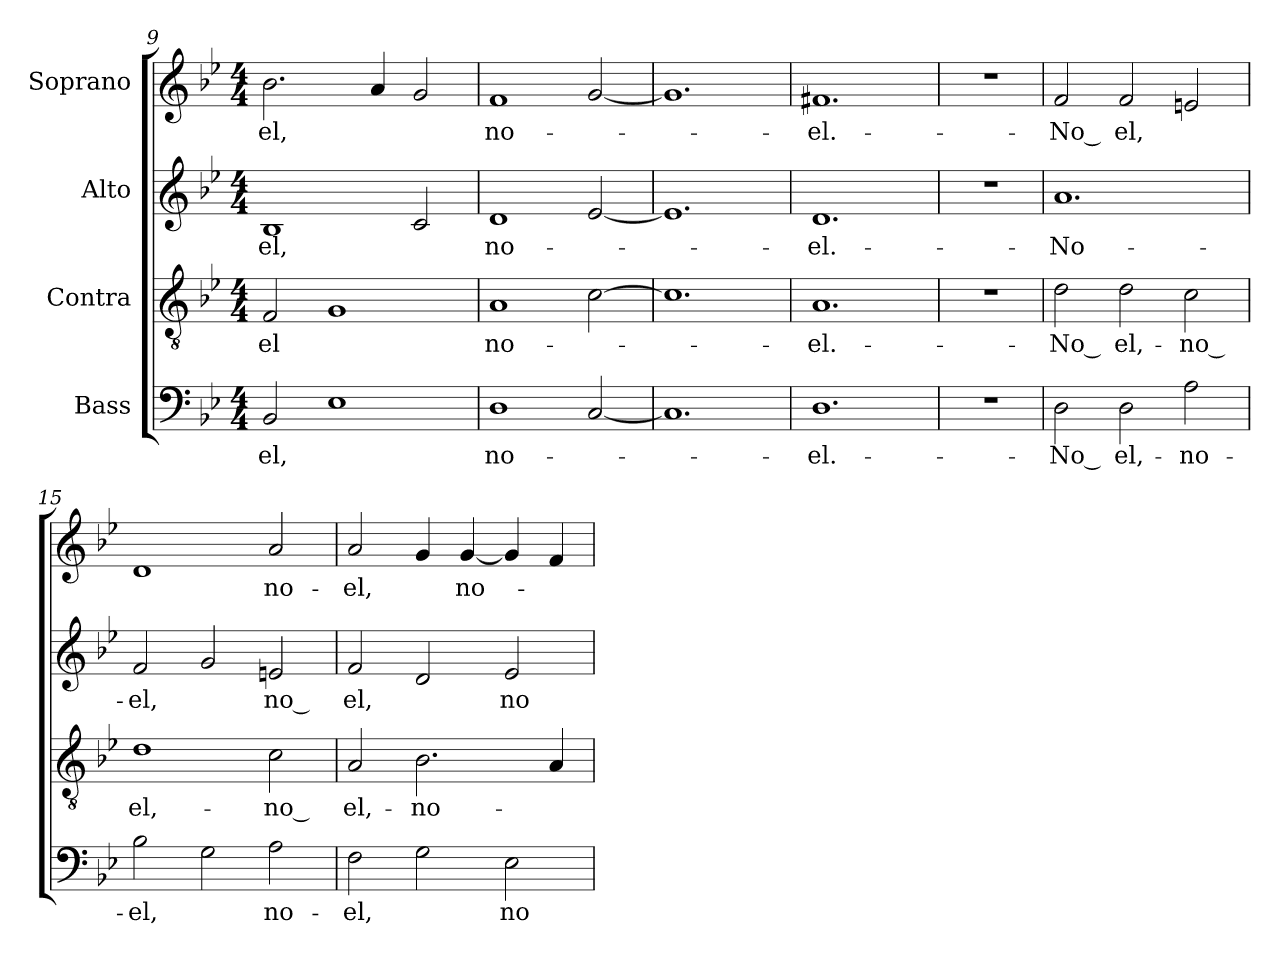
**kern	**text	**kern	**text	**kern	**text	**kern	**text
*part4	*part4	*part3	*part3	*part2	*part2	*part1	*part1
*staff4	*staff4	*staff3	*staff3	*staff2	*staff2	*staff1	*staff1
*I"Bass	*	*I"Contra	*	*I"Alto	*	*I"Soprano	*
*clefF4	*	*clefGv2	*	*clefG2	*	*clefG2	*
*k[b-e-]	*	*k[b-e-]	*	*k[b-e-]	*	*k[b-e-]	*
*B-:	*	*B-:	*	*B-:	*	*B-:	*
*M4/4	*	*M4/4	*	*M4/4	*	*M4/4	*
=9	=9	=9	=9	=9	=9	=9	=9
!	!LO:LY:b:color=#000000	!	!	!	!	!	!
!	!	!	!LO:LY:b:color=#000000	!	!	!	!
!	!	!	!	!	!LO:LY:b:color=#000000	!	!
!	!	!	!	!	!	!	!LO:LY:b:color=#000000
2BB-i/	-el,	2Fi/	-el	1B-i	-el,	2.b-i\	-el,
1E-i	.	1Gi	.	.	.	.	.
.	.	.	.	.	.	4ai/	.
.	.	.	.	2ci/	.	2gi/	.
!!LO:LB:g=z
=10	=10	=10	=10	=10	=10	=10	=10
!	!LO:LY:b:color=#000000	!	!	!	!	!	!
!	!	!	!LO:LY:b:color=#000000	!	!	!	!
!	!	!	!	!	!LO:LY:b:color=#000000	!	!
!	!	!	!	!	!	!	!LO:LY:b:color=#000000
1Di	no-	1Ai	no-	1di	no-	1fi	no-
[2Ci/	.	[2ci\	.	[2e-i/	.	[2gi/	.
=11	=11	=11	=11	=11	=11	=11	=11
1.Ci]	.	1.ci]	.	1.e-i]	.	1.gi]	.
=12	=12	=12	=12	=12	=12	=12	=12
!	!LO:LY:b:color=#000000	!	!	!	!	!	!
!	!	!	!LO:LY:b:color=#000000	!	!	!	!
!	!	!	!	!	!LO:LY:b:color=#000000	!	!
!	!	!	!	!	!	!	!LO:LY:b:color=#000000
1.Di	-el.-	1.Ai	-el.-	1.di	-el.-	1.f#Xi	-el.-
=13	=13	=13	=13	=13	=13	=13	=13
1r	.	1r	.	1r	.	1r	.
=14	=14	=14	=14	=14	=14	=14	=14
!	!LO:LY:b:color=#000000	!	!	!	!	!	!
!	!	!	!LO:LY:b:color=#000000	!	!	!	!
!	!	!	!	!	!LO:LY:b:color=#000000	!	!
!	!	!	!	!	!	!	!LO:LY:b:color=#000000
2Di\	-No --	2di\	-No --	1.ai	-No-	2fi/	-No --
!	!LO:LY:b:color=#000000	!	!	!	!	!	!
!	!	!	!LO:LY:b:color=#000000	!	!	!	!
!	!	!	!	!	!	!	!LO:LY:b:color=#000000
2Di\	-el,-	2di\	-el,-	.	.	2fi/	-el,
!	!LO:LY:b:color=#000000	!	!	!	!	!	!
!	!	!	!LO:LY:b:color=#000000	!	!	!	!
2Ai\	-no-	2ci\	-no --	.	.	2eni/	.
=15	=15	=15	=15	=15	=15	=15	=15
!	!LO:LY:b:color=#000000	!	!	!	!	!	!
!	!	!	!LO:LY:b:color=#000000	!	!	!	!
!	!	!	!	!	!LO:LY:b:color=#000000	!	!
2B-i\	-el,	1di	-el,-	2fi/	-el,	1di	.
2Gi\	.	.	.	2gi/	.	.	.
!	!LO:LY:b:color=#000000	!	!	!	!	!	!
!	!	!	!LO:LY:b:color=#000000	!	!	!	!
!	!	!	!	!	!LO:LY:b:color=#000000	!	!
!	!	!	!	!	!	!	!LO:LY:b:color=#000000
2Ai\	no-	2ci\	-no --	2eni/	no --	2ai/	no-
=16	=16	=16	=16	=16	=16	=16	=16
!	!LO:LY:b:color=#000000	!	!	!	!	!	!
!	!	!	!LO:LY:b:color=#000000	!	!	!	!
!	!	!	!	!	!LO:LY:b:color=#000000	!	!
!	!	!	!	!	!	!	!LO:LY:b:color=#000000
2Fi\	-el,	2Ai/	-el,-	2fi/	-el,	2ai/	-el,
!	!	!	!LO:LY:b:color=#000000	!	!	!	!
2Gi\	.	2.B-i\	-no-	2di/	.	4gi/	.
!	!	!	!	!	!	!	!LO:LY:b:color=#000000
.	.	.	.	.	.	[4gi/	no-
!	!LO:LY:b:color=#000000	!	!	!	!	!	!
!	!	!	!	!	!LO:LY:b:color=#000000	!	!
2E-i\	no-	.	.	2e-i/	no-	4gi/]	.
.	.	4Ai/	.	.	.	4fi/	.
=	=	=	=	=	=	=	=
*-	*-	*-	*-	*-	*-	*-	*-
